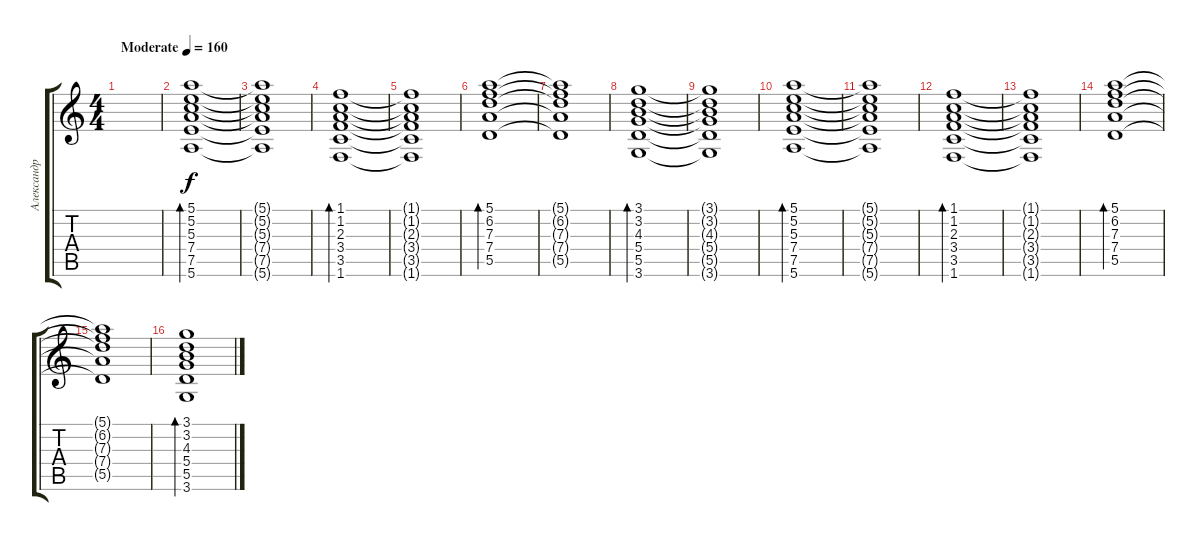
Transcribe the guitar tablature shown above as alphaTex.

\track ("Александр \"Ренегат\" Леонтьев" "Александр ") {instrument electricguitarclean}
\staff {score tabs}
\tuning (E4 B3 G3 D3 A2 E2) {hide}
\ts (4 4)
\tempo (160 "Moderate")
\clef g2
\ks c
|
(5.1 5.2 5.3 7.4 7.5 5.6).1{bd 240} |
(5.1{t} 5.2{t} 5.3{t} 7.4{t} 7.5{t} 5.6{t}).1 |
(1.1 1.2 2.3 3.4 3.5 1.6).1{bd 240} |
(1.1{t} 1.2{t} 2.3{t} 3.4{t} 3.5{t} 1.6{t}).1 |
(5.1 6.2 7.3 7.4 5.5).1{bd 240} |
(5.1{t} 6.2{t} 7.3{t} 7.4{t} 5.5{t}).1 |
(3.1 3.2 4.3 5.4 5.5 3.6).1{bd 240} |
(3.1{t} 3.2{t} 4.3{t} 5.4{t} 5.5{t} 3.6{t}).1 |
(5.1 5.2 5.3 7.4 7.5 5.6).1{bd 240} |
(5.1{t} 5.2{t} 5.3{t} 7.4{t} 7.5{t} 5.6{t}).1 |
(1.1 1.2 2.3 3.4 3.5 1.6).1{bd 240} |
(1.1{t} 1.2{t} 2.3{t} 3.4{t} 3.5{t} 1.6{t}).1 |
(5.1 6.2 7.3 7.4 5.5).1{bd 240} |
(5.1{t} 6.2{t} 7.3{t} 7.4{t} 5.5{t}).1 |
(3.1 3.2 4.3 5.4 5.5 3.6).1{bd 240}
